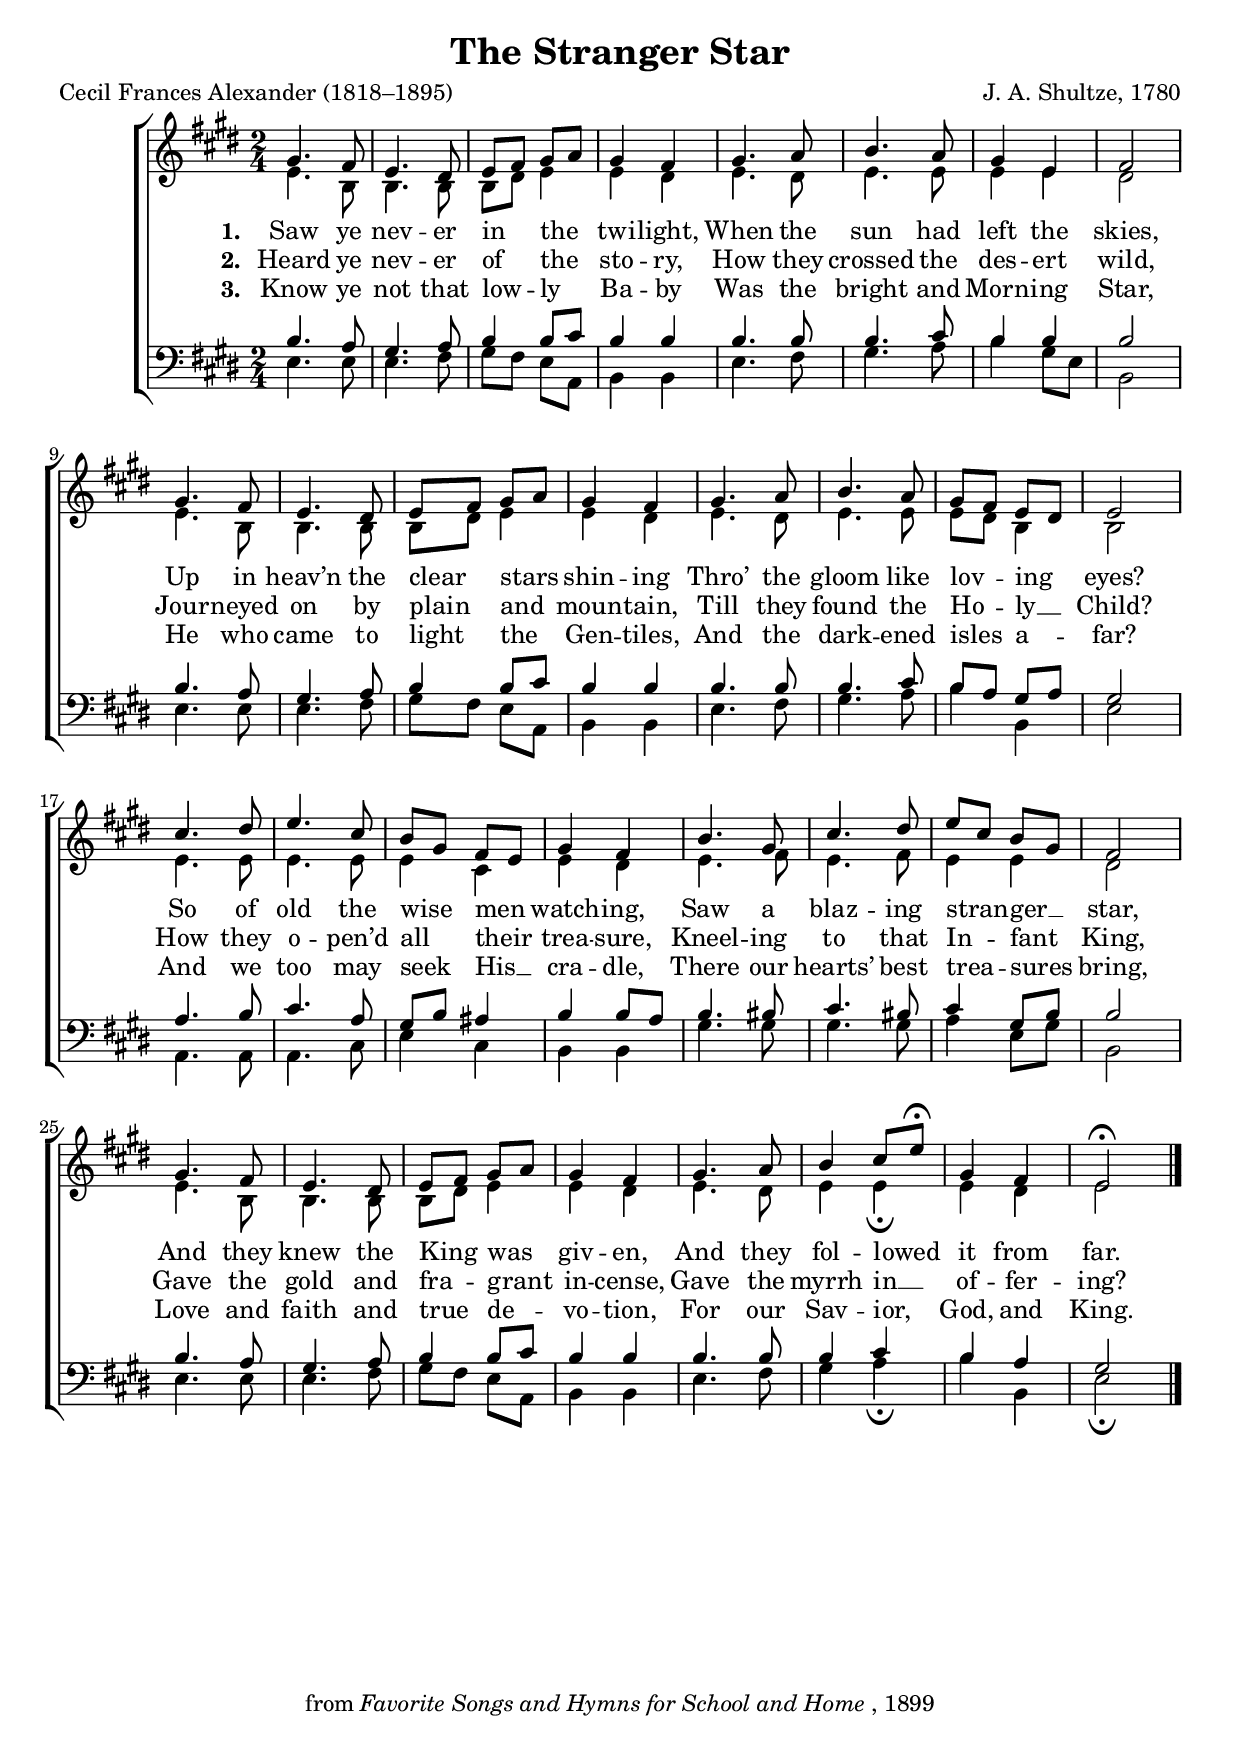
\version "2.14.2"
\include "util.ly"

\header {
  title = "The Stranger Star"
  poet = "Cecil Frances Alexander (1818–1895)"
  composer = "J. A. Shultze, 1780"
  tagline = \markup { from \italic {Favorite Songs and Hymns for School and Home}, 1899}
}

global = {
  \key e \major
  \time 2/4
  \autoBeamOff
  %\override DynamicLineSpanner #'staff-padding = #0.0
  %\override DynamicLineSpanner #'Y-extent = #'(-1 . 1)
}

sopMusic = \relative c' {
  gis'4. fis8 |
  e4. dis8 |
  e[ fis] gis[ a] |
  gis4 fis |
  gis4. a8 |
  b4. a8 |
  gis4 e |
  fis2 |
  
  gis4. fis8 |
  e4. dis8 |
  e[ fis] gis[ a] |
  gis4 fis |
  gis4. a8 |
  b4. a8 |
  gis[ fis] e[ dis] |
  e2 |
  
  cis'4. dis8 |
  e4. cis8 |
  b8[ gis] fis[ e] |
  gis4 fis |
  b4. gis8 |
  cis4. dis8 |
  e[ cis] b[ gis] |
  fis2 |
  
  gis4. fis8 |
  e4. dis8 |
  e[ fis] gis[ a] |
  gis4 fis |
  gis4. a8 |
  b4 cis8[ e]\fermata |
  gis,4 fis |
  e2\fermata \bar "|."
}
sopWords = \lyricmode {
  
}

altoMusic = \relative c' {
  e4. b8 |
  b4. b8 |
  b[ dis] e4 |
  e dis |
  e4. dis8 |
  e4. e8 |
  e4 e |
  dis2 |
  
  e4. b8 |
  b4. b8 |
  b[ dis] e4 |
  e dis |
  e4. dis8 |
  e4. e8 |
  e[ dis] b4 |
  b2 |
  
  e4. e8 |
  e4. e8 |
  e4 cis |
  e dis |
  e4. fis8 |
  e4. fis8 |
  e4 e |
  dis2 |
  
  e4. b8 |
  b4. b8 |
  b[ dis] e4 |
  e dis |
  e4. dis8 |
  e4 e\fermata |
  e dis |
  e2 \bar "|."
}
altoWords = \lyricmode {
  \dropLyricsVII
  \set stanza = #"1. "
  Saw ye nev -- er in the twi -- light,
  When the sun had left the skies,
  Up in heav’n the clear stars shin -- ing
  Thro’ the gloom like lov -- ing eyes?
  So of old the wise men watch -- ing,
  Saw a blaz -- ing stran -- ger __ star,
  And they knew the King was giv -- en,
  And they fol -- lowed it from far.
}
altoWordsII = \lyricmode {
  \dropLyricsVII
%\markup\italic
  \set stanza = #"2. "
  Heard ye nev -- er of the sto -- ry,
  How they crossed the des -- ert wild,
  Jour -- neyed on by plain and moun -- tain,
  Till they found the Ho -- ly __ Child?
  How they o -- pen’d all their trea -- sure,
  Kneel -- ing to that In -- fant King,
  Gave the gold and fra -- grant in -- cense,
  Gave the myrrh in __ of -- fer -- ing?
}
altoWordsIII = \lyricmode {
  \dropLyricsVII
  \set stanza = #"3. "
  Know ye not that low -- ly Ba -- by
  Was the bright and Morn -- ing Star,
  He who came to light the Gen -- tiles,
  And the dark -- ened isles a -- far?
  And we too may seek His __ cra -- dle,
  There our hearts’ best trea -- sures bring,
  Love and faith and true de -- vo -- tion,
  For our Sav -- ior, God, and King.
}
altoWordsIV = \lyricmode {
  \set stanza = #"4. "
  \set ignoreMelismata = ##t
}
altoWordsV = \lyricmode {
  \set stanza = #"5. "
  \set ignoreMelismata = ##t
}
altoWordsVI = \lyricmode {
  \set stanza = #"6. "
  \set ignoreMelismata = ##t
}
tenorMusic = \relative c' {
  b4. a8 |
  gis4. a8 |
  b4 b8[ cis] |
  b4 b |
  b4. b8 |
  b4. cis8 |
  b4 b |
  b2 |
  
  b4. a8 |
  gis4. a8 |
  b4 b8[ cis] |
  b4 b |
  b4. b8 |
  b4. cis8 |
  b8[ a] gis[ a] |
  gis2 |
  
  a4. b8 |
  cis4. a8 |
  gis8[ b] ais4 |
  b4 b8[ a] |
  b4. bis8 |
  cis4. bis8 |
  cis4 gis8[ b] |
  b2 |
  
  b4. a8 |
  gis4. a8 |
  b4 b8[ cis] |
  b4 b |
  b4. b8 |
  b4 cis |
  b4 a |
  gis2 \bar "|."
}
tenorWords = \lyricmode {

}

bassMusic = \relative c {
  \mergeDifferentlyHeadedOn
  e4. e8 |
  e4. fis8 |
  gis[ fis] e[ a,] |
  b4 b |
  e4. fis8 |
  gis4. a8 |
  b4 gis8[ e] |
  b2 |
  
  e4. e8 |
  e4. fis8 |
  gis[ fis] e[ a,] |
  b4 b |
  e4. fis8 |
  gis4. a8 |
  b4 b, |
  e2 |
  
  a,4. a8 |
  a4. cis8 |
  e4 cis |
  b b |
  gis'4. gis8 |
  gis4. gis8 |
  a4 e8[ gis] |
  b,2 |
  
  e4. e8 |
  e4. fis8 |
  gis[ fis] e[ a,] |
  b4 b |
  e4. fis8 |
  gis4 a\fermata |
  b b, |
  e2\fermata \bar "|."
}
bassWords = \lyricmode {

}

pianoRH = \relative c' {
  
}
pianoLH = \relative c' {
  
}

\score {
  <<
   \new ChoirStaff <<
    \new Staff = women <<
      \new Voice = "sopranos" { \voiceOne << \global \sopMusic >> }
      \new Voice = "altos" { \voiceTwo << \global \altoMusic >> }
    >>
    \new Lyrics \with { alignAboveContext = #"women" \override VerticalAxisGroup #'nonstaff-relatedstaff-spacing = #'((basic-distance . 1))} \lyricsto "sopranos" \sopWords
    \new Lyrics = "altosVI"  \with { alignBelowContext = #"women" } \lyricsto "sopranos" \altoWordsVI
    \new Lyrics = "altosV"  \with { alignBelowContext = #"women" } \lyricsto "sopranos" \altoWordsV
    \new Lyrics = "altosIV"  \with { alignBelowContext = #"women" } \lyricsto "sopranos" \altoWordsIV
    \new Lyrics = "altosIII"  \with { alignBelowContext = #"women" } \lyricsto "sopranos" \altoWordsIII
    \new Lyrics = "altosII"  \with { alignBelowContext = #"women" } \lyricsto "sopranos" \altoWordsII
    \new Lyrics = "altos"  \with { alignBelowContext = #"women" \override VerticalAxisGroup #'nonstaff-relatedstaff-spacing = #'((basic-distance . 1)) } \lyricsto "sopranos" \altoWords
   \new Staff = men <<
      \clef bass
      \new Voice = "tenors" { \voiceOne << \global \tenorMusic >> }
      \new Voice = "basses" { \voiceTwo << \global \bassMusic >> }
    >>
    \new Lyrics \with { alignAboveContext = #"men" \override VerticalAxisGroup #'nonstaff-relatedstaff-spacing = #'((basic-distance . 1)) } \lyricsto "tenors" \tenorWords
    \new Lyrics \with { alignBelowContext = #"men" \override VerticalAxisGroup #'nonstaff-relatedstaff-spacing = #'((basic-distance . 1)) } \lyricsto "basses" \bassWords
  >>
%    \new PianoStaff << \new Staff { \new Voice { \pianoRH } } \new Staff { \clef "bass" \pianoLH } >>
  >>
  \layout { }
  \midi {
    \tempo 4 = 90
    \set Staff.midiInstrument = "flute"
  
    \context {
      \Voice
      \remove "Dynamic_performer"
    }
  }
}
